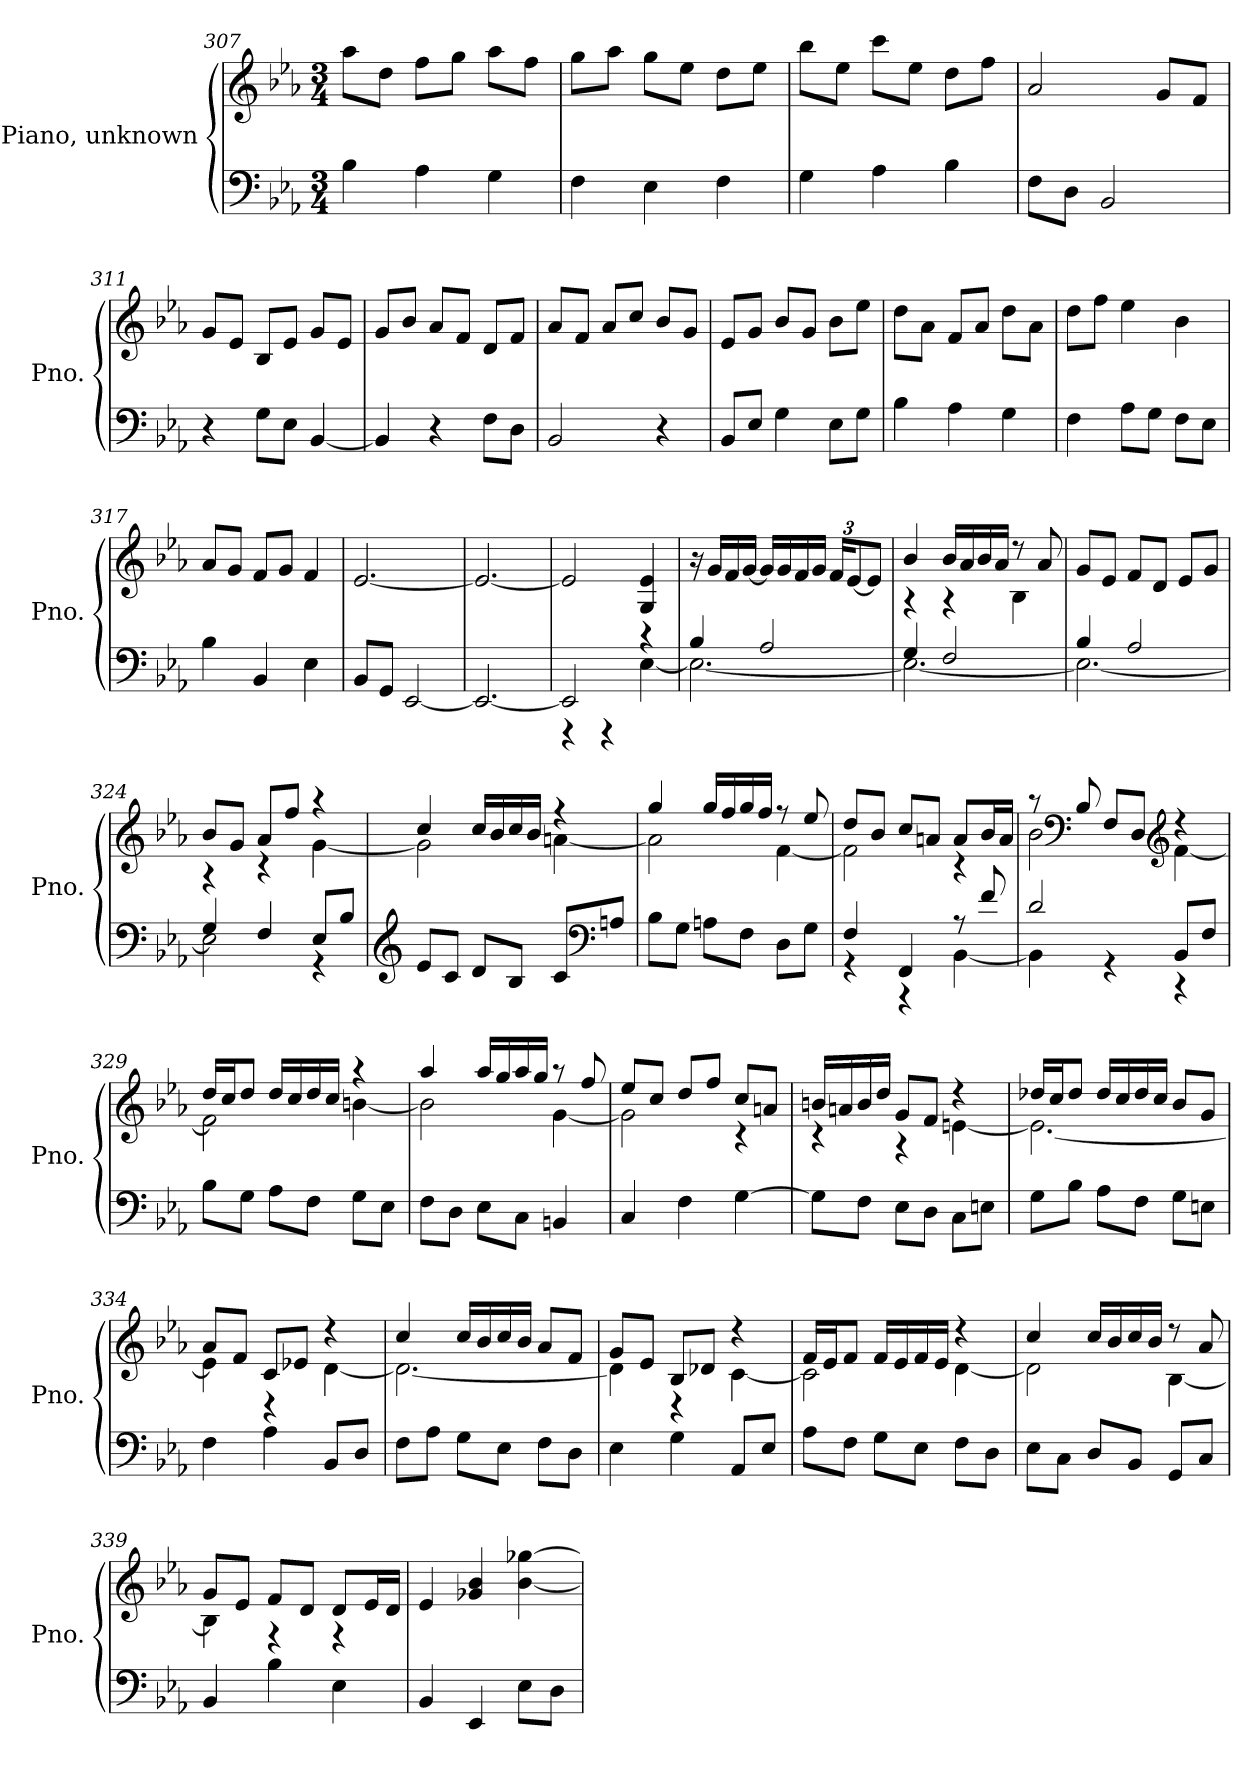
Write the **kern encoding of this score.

**kern	**kern
*part1	*part1
*staff2	*staff1
*I"Piano, unknown	*
*I'Pno.	*
*clefF4	*clefG2
*k[b-e-a-]	*k[b-e-a-]
*M3/4	*M3/4
=307	=307
4B-\	8aa-\L
.	8dd\J
4A-\	8ff\L
.	8gg\J
4G\	8aa-\L
.	8ff\J
=308	=308
4F\	8gg\L
.	8aa-\J
4E-\	8gg\L
.	8ee-\J
4F\	8dd\L
.	8ee-\J
=309	=309
4G\	8bb-\L
.	8ee-\J
4A-\	8ccc\L
.	8ee-\J
4B-\	8dd\L
.	8ff\J
!!LO:LB:g=z
=310	=310
8F\L	2a-/
8D\J	.
2BB-/	.
.	8g/L
.	8f/J
=311	=311
4r	8g/L
.	8e-/J
8G\L	8B-/L
8E-\J	8e-/J
[4BB-/	8g/L
.	8e-/J
=312	=312
4BB-/]	8g/L
.	8b-/J
4r	8a-/L
.	8f/J
8F\L	8d/L
8D\J	8f/J
=313	=313
2BB-/	8a-/L
.	8f/J
.	8a-/L
.	8cc/J
4r	8b-/L
.	8g/J
=314	=314
8BB-/L	8e-/L
8E-/J	8g/J
4G\	8b-/L
.	8g/J
8E-\L	8b-\L
8G\J	8ee-\J
=315	=315
4B-\	8dd\L
.	8a-\J
4A-\	8f/L
.	8a-/J
4G\	8dd\L
.	8a-\J
!!LO:PB:g=z
=316	=316
4F\	8dd\L
.	8ff\J
8A-\L	4ee-\
8G\J	.
8F\L	4b-\
8E-\J	.
=317	=317
4B-\	8a-/L
.	8g/J
4BB-/	8f/L
.	8g/J
4E-\	4f/
=318	=318
8BB-/L	[2.e-/
8GG/J	.
[2EE-/	.
=319	=319
2.EE-/_	2.e-/_
=320	=320
*^	*
2EE-/]	4r	2e-/]
.	4r	.
4r	[4E-\	4G/ 4e-/
=321	=321	=321
4B-/	2.E-\_	16r
.	.	16g/LL
.	.	16f/
.	.	[16g/JJ
2A-/	.	16g/LL]
.	.	16g/
.	.	16f/
.	.	16g/JJ
*	*	*Xbrackettup
.	.	24f/KL
.	.	[12e-/
.	.	8e-/J]
=322	=322	=322
*	*	*^
4G/	2.E-\_	4b-/	4r
2F/	.	16b-/LL	4r
.	.	16a-/	.
.	.	16b-/	.
.	.	16a-/JJ	.
.	.	8r	4B-\
.	.	8a-/	.
*	*	*v	*v
!!LO:LB:g=z
=323	=323	=323
4B-/	2.E-\_	8g/L
.	.	8e-/J
2A-/	.	8f/L
.	.	8d/J
.	.	8e-/L
.	.	8g/J
=324	=324	=324
*	*	*^
4G/	2E-\]	8b-/L	4r
.	.	8g/J	.
4F/	.	8a-/L	4r
.	.	8ff/J	.
8E-/L	4r	4r	[4g\
8B-/J	.	.	.
*v	*v	*	*
=325	=325	=325
*clefG2	*	*
8e-/L	4cc/	2g\]
8c/J	.	.
8d/L	16cc/LL	.
.	16b-/	.
8B-/J	16cc/	.
.	16b-/JJ	.
8c/L	4r	[4an\
*clefF4	*	*
8An/J	.	.
=326	=326	=326
8B-\L	4gg/	2a\]
8G\J	.	.
8An\L	16gg/LL	.
.	16ff/	.
8F\J	16gg/	.
.	16ff/JJ	.
8D\L	8r	[4f\
8G\J	8ee-/	.
=327	=327	=327
*^	*	*
4F/	4r	8dd/L	2f\]
.	.	8b-/J	.
4FF/	4r	8cc/L	.
.	.	8an/J	.
8r	[4BB-\	8a/L	4r
8f/	.	16b-/L	.
.	.	16a/JJ	.
!!LO:LB:g=z	!!
=328	=328	=328	=328
2d/	4BB-\]	8r	2b-\
*	*	*clefF4	*
.	.	8B-/	.
.	4r	8F/L	.
.	.	8D/J	.
*	*	*clefG2	*
8BB-/L	4r	4r	[4f\
8F/J	.	.	.
*v	*v	*	*
=329	=329	=329
8B-\L	16dd/LL	2f\]
.	16cc/J	.
8G\J	8dd/J	.
8A-\L	16dd/LL	.
.	16cc/	.
8F\J	16dd/	.
.	16cc/JJ	.
8G\L	4r	[4bn\
8E-\J	.	.
=330	=330	=330
8F\L	4aa-/	2b\]
8D\J	.	.
8E-\L	16aa-/LL	.
.	16gg/	.
8C\J	16aa-/	.
.	16gg/JJ	.
4BBn/	8r	[4g\
.	8ff/	.
=331	=331	=331
4C/	8ee-/L	2g\]
.	8cc/J	.
4F\	8dd/L	.
.	8ff/J	.
[4G\	8cc/L	4r
.	8an/J	.
!!LO:LB:g=z	!!
=332	=332	=332
8G\L]	16bn/LL	4r
.	16an/	.
8F\J	16b/	.
.	16dd/JJ	.
8E-\L	8g/L	4r
8D\J	8f/J	.
8C\L	4r	[4en\
8En\J	.	.
=333	=333	=333
8G\L	16dd-X/LL	2.e\_
.	16cc/J	.
8B-\J	8dd-/J	.
8A-\L	16dd-/LL	.
.	16cc/	.
8F\J	16dd-/	.
.	16cc/JJ	.
8G\L	8b-/L	.
8En\J	8g/J	.
=334	=334	=334
4F\	8a-/L	4e\]
.	8f/J	.
4A-\	8c/L	4r
.	8e-X/J	.
8BB-/L	4r	[4d\
8D/J	.	.
=335	=335	=335
8F\L	4cc/	2.d\_
8A-\J	.	.
8G\L	16cc/LL	.
.	16b-/	.
8E-\J	16cc/	.
.	16b-/JJ	.
8F\L	8a-/L	.
8D\J	8f/J	.
!!LO:LB:g=z	!!
=336	=336	=336
4E-\	8g/L	4d\]
.	8e-/J	.
4G\	8B-/L	4r
.	8d-X/J	.
8AA-/L	4r	[4c\
8E-/J	.	.
=337	=337	=337
8A-\L	16f/LL	2c\]
.	16e-/J	.
8F\J	8f/J	.
8G\L	16f/LL	.
.	16e-/	.
8E-\J	16f/	.
.	16e-/JJ	.
8F\L	4r	[4d\
8D\J	.	.
=338	=338	=338
8E-\L	4cc/	2d\]
8C\J	.	.
8D/L	16cc/LL	.
.	16b-/	.
8BB-/J	16cc/	.
.	16b-/JJ	.
8GG/L	8r	[4B-\
8C/J	8a-/	.
=339	=339	=339
4BB-/	8g/L	4B-\]
.	8e-/J	.
4B-\	8f/L	4r
.	8d/J	.
4E-\	8d/L	4r
.	16e-/L	.
.	16d/JJ	.
*	*v	*v
=340	=340
4BB-/	4e-/
4EE-/	4g-X/ 4b-/
8E-\L	[4b-\ [4gg-X\
8D\J	.
=	=
*-	*-
